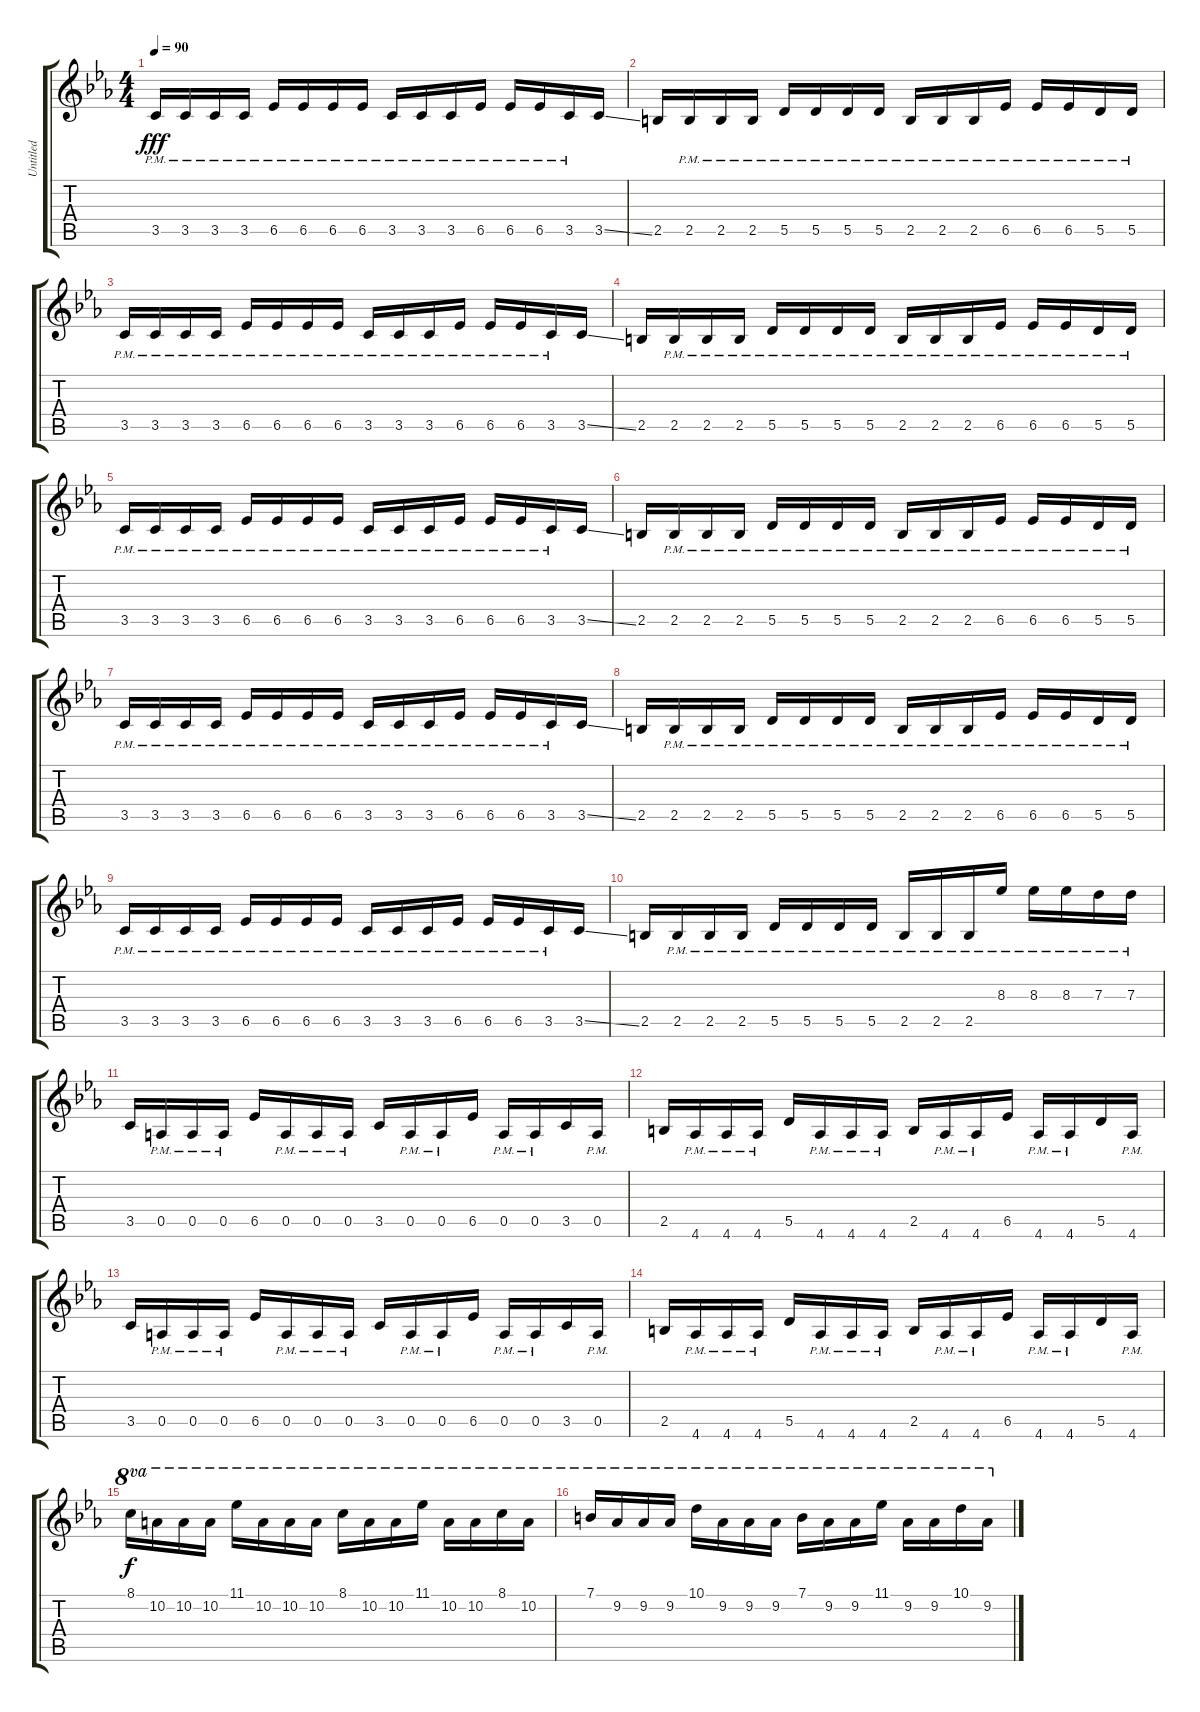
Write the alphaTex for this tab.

\track ("Untitled" "Untitled") {instrument overdrivenguitar}
\staff {score tabs}
\tuning (E4 B3 G3 D3 A2 E2) {hide}
\ts (4 4)
\tempo 90
\clef g2
\ks eb
3.5{pm}.16{dy fff} 3.5{pm}.16 3.5{pm}.16 3.5{pm}.16 6.5{pm}.16 6.5{pm}.16 6.5{pm}.16 6.5{pm}.16 3.5{pm}.16 3.5{pm}.16 3.5{pm}.16 6.5{pm}.16 6.5{pm}.16 6.5{pm}.16 3.5{pm}.16 3.5{ss}.16 |
2.5.16 2.5{pm}.16 2.5{pm}.16 2.5{pm}.16 5.5{pm}.16 5.5{pm}.16 5.5{pm}.16 5.5{pm}.16 2.5{pm}.16 2.5{pm}.16 2.5{pm}.16 6.5{pm}.16 6.5{pm}.16 6.5{pm}.16 5.5{pm}.16 5.5{pm}.16 |
3.5{pm}.16 3.5{pm}.16 3.5{pm}.16 3.5{pm}.16 6.5{pm}.16 6.5{pm}.16 6.5{pm}.16 6.5{pm}.16 3.5{pm}.16 3.5{pm}.16 3.5{pm}.16 6.5{pm}.16 6.5{pm}.16 6.5{pm}.16 3.5{pm}.16 3.5{ss}.16 |
2.5.16 2.5{pm}.16 2.5{pm}.16 2.5{pm}.16 5.5{pm}.16 5.5{pm}.16 5.5{pm}.16 5.5{pm}.16 2.5{pm}.16 2.5{pm}.16 2.5{pm}.16 6.5{pm}.16 6.5{pm}.16 6.5{pm}.16 5.5{pm}.16 5.5{pm}.16 |
3.5{pm}.16 3.5{pm}.16 3.5{pm}.16 3.5{pm}.16 6.5{pm}.16 6.5{pm}.16 6.5{pm}.16 6.5{pm}.16 3.5{pm}.16 3.5{pm}.16 3.5{pm}.16 6.5{pm}.16 6.5{pm}.16 6.5{pm}.16 3.5{pm}.16 3.5{ss}.16 |
2.5.16 2.5{pm}.16 2.5{pm}.16 2.5{pm}.16 5.5{pm}.16 5.5{pm}.16 5.5{pm}.16 5.5{pm}.16 2.5{pm}.16 2.5{pm}.16 2.5{pm}.16 6.5{pm}.16 6.5{pm}.16 6.5{pm}.16 5.5{pm}.16 5.5{pm}.16 |
3.5{pm}.16 3.5{pm}.16 3.5{pm}.16 3.5{pm}.16 6.5{pm}.16 6.5{pm}.16 6.5{pm}.16 6.5{pm}.16 3.5{pm}.16 3.5{pm}.16 3.5{pm}.16 6.5{pm}.16 6.5{pm}.16 6.5{pm}.16 3.5{pm}.16 3.5{ss}.16 |
2.5.16 2.5{pm}.16 2.5{pm}.16 2.5{pm}.16 5.5{pm}.16 5.5{pm}.16 5.5{pm}.16 5.5{pm}.16 2.5{pm}.16 2.5{pm}.16 2.5{pm}.16 6.5{pm}.16 6.5{pm}.16 6.5{pm}.16 5.5{pm}.16 5.5{pm}.16 |
3.5{pm}.16 3.5{pm}.16 3.5{pm}.16 3.5{pm}.16 6.5{pm}.16 6.5{pm}.16 6.5{pm}.16 6.5{pm}.16 3.5{pm}.16 3.5{pm}.16 3.5{pm}.16 6.5{pm}.16 6.5{pm}.16 6.5{pm}.16 3.5{pm}.16 3.5{ss}.16 |
2.5.16 2.5{pm}.16 2.5{pm}.16 2.5{pm}.16 5.5{pm}.16 5.5{pm}.16 5.5{pm}.16 5.5{pm}.16 2.5{pm}.16 2.5{pm}.16 2.5{pm}.16 8.3{pm}.16 8.3{pm}.16 8.3{pm}.16 7.3{pm}.16 7.3{pm}.16 |
3.5.16 0.5{pm}.16 0.5{pm}.16 0.5{pm}.16 6.5.16 0.5{pm}.16 0.5{pm}.16 0.5{pm}.16 3.5.16 0.5{pm}.16 0.5{pm}.16 6.5.16 0.5{pm}.16 0.5{pm}.16 3.5.16 0.5{pm}.16 |
2.5.16 4.6{pm}.16 4.6{pm}.16 4.6{pm}.16 5.5.16 4.6{pm}.16 4.6{pm}.16 4.6{pm}.16 2.5.16 4.6{pm}.16 4.6{pm}.16 6.5.16 4.6{pm}.16 4.6{pm}.16 5.5.16 4.6{pm}.16 |
3.5.16 0.5{pm}.16 0.5{pm}.16 0.5{pm}.16 6.5.16 0.5{pm}.16 0.5{pm}.16 0.5{pm}.16 3.5.16 0.5{pm}.16 0.5{pm}.16 6.5.16 0.5{pm}.16 0.5{pm}.16 3.5.16 0.5{pm}.16 |
2.5.16 4.6{pm}.16 4.6{pm}.16 4.6{pm}.16 5.5.16 4.6{pm}.16 4.6{pm}.16 4.6{pm}.16 2.5.16 4.6{pm}.16 4.6{pm}.16 6.5.16 4.6{pm}.16 4.6{pm}.16 5.5.16 4.6{pm}.16 |
8.1.16{ot 8va dy f} 10.2.16{ot 8va} 10.2.16{ot 8va} 10.2.16{ot 8va} 11.1.16{ot 8va} 10.2.16{ot 8va} 10.2.16{ot 8va} 10.2.16{ot 8va} 8.1.16{ot 8va} 10.2.16{ot 8va} 10.2.16{ot 8va} 11.1.16{ot 8va} 10.2.16{ot 8va} 10.2.16{ot 8va} 8.1.16{ot 8va} 10.2.16{ot 8va} |
7.1.16{ot 8va} 9.2.16{ot 8va} 9.2.16{ot 8va} 9.2.16{ot 8va} 10.1.16{ot 8va} 9.2.16{ot 8va} 9.2.16{ot 8va} 9.2.16{ot 8va} 7.1.16{ot 8va} 9.2.16{ot 8va} 9.2.16{ot 8va} 11.1.16{ot 8va} 9.2.16{ot 8va} 9.2.16{ot 8va} 10.1.16{ot 8va} 9.2.16{ot 8va}
